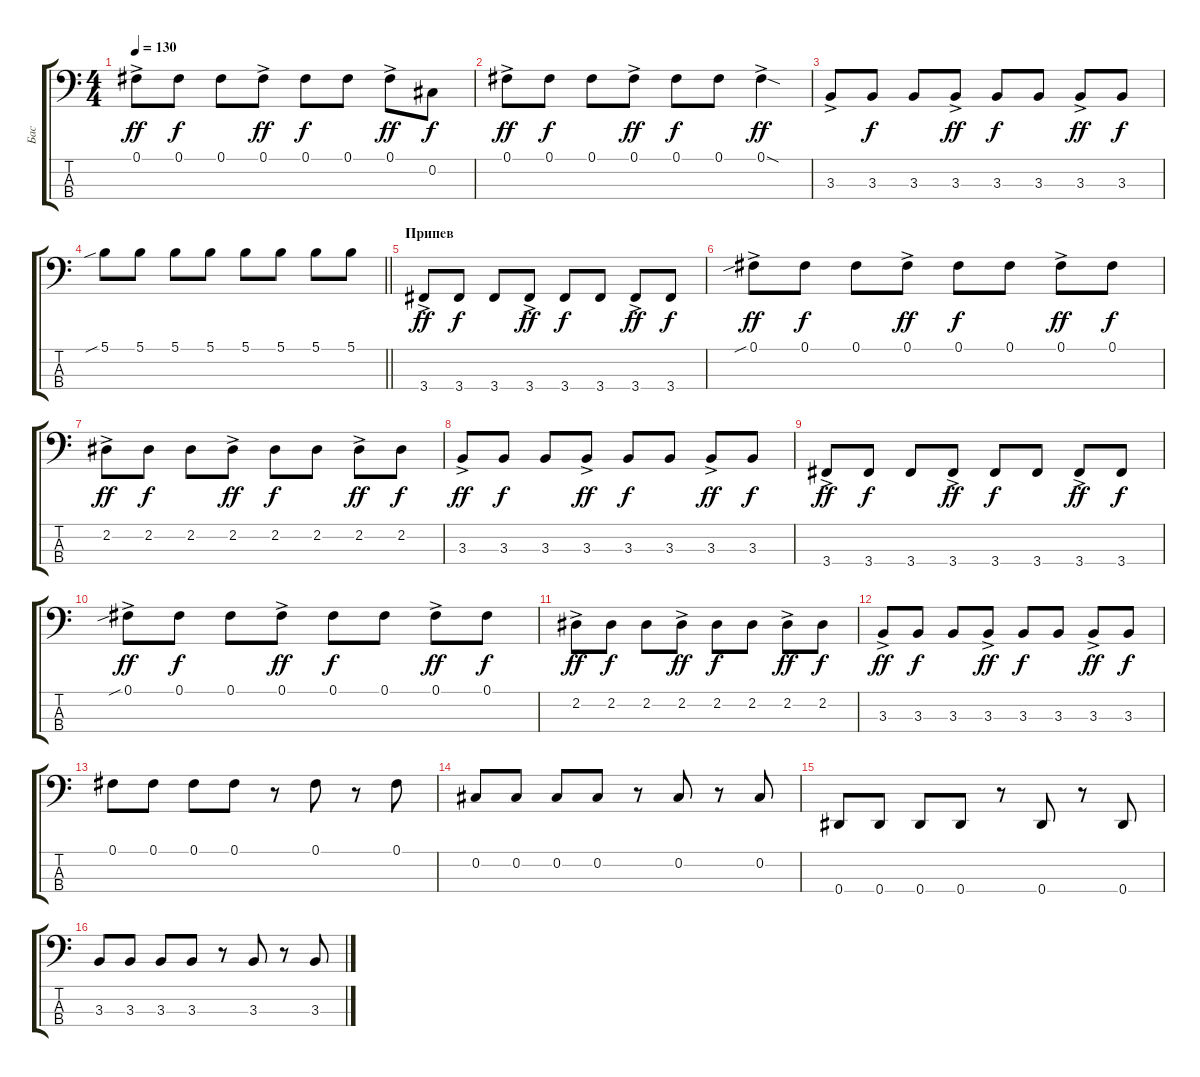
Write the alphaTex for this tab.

\track ("Бас" "Бас") {instrument electricbassfinger}
\staff {score tabs}
\tuning (Gb2 Db2 Ab1 Eb1) {hide}
\ts (4 4)
\tempo 130
\clef f4
\ks c
0.1{ac}.8{dy ff} 0.1.8{dy f} 0.1.8 0.1{ac}.8{dy ff} 0.1.8{dy f} 0.1.8 0.1{ac}.8{dy ff} 0.2.8{dy f} |
0.1{ac}.8{dy ff} 0.1.8{dy f} 0.1.8 0.1{ac}.8{dy ff} 0.1.8{dy f} 0.1.8 0.1{sod ac}.4{dy ff} |
3.3{ac}.8 3.3.8{dy f} 3.3.8 3.3{ac}.8{dy ff} 3.3.8{dy f} 3.3.8 3.3{ac}.8{dy ff} 3.3.8{dy f} |
\barLineRight lightlight
5.1{sib}.8 5.1.8 5.1.8 5.1.8 5.1.8 5.1.8 5.1.8 5.1.8 |
\section ("" "Припев")
3.4{ac}.8{dy ff} 3.4.8{dy f} 3.4.8 3.4{ac}.8{dy ff} 3.4.8{dy f} 3.4.8 3.4{ac}.8{dy ff} 3.4.8{dy f} |
0.1{sib ac}.8{dy ff} 0.1.8{dy f} 0.1.8 0.1{ac}.8{dy ff} 0.1.8{dy f} 0.1.8 0.1{ac}.8{dy ff} 0.1.8{dy f} |
2.2{ac}.8{dy ff} 2.2.8{dy f} 2.2.8 2.2{ac}.8{dy ff} 2.2.8{dy f} 2.2.8 2.2{ac}.8{dy ff} 2.2.8{dy f} |
3.3{ac}.8{dy ff} 3.3.8{dy f} 3.3.8 3.3{ac}.8{dy ff} 3.3.8{dy f} 3.3.8 3.3{ac}.8{dy ff} 3.3.8{dy f} |
3.4{ac}.8{dy ff} 3.4.8{dy f} 3.4.8 3.4{ac}.8{dy ff} 3.4.8{dy f} 3.4.8 3.4{ac}.8{dy ff} 3.4.8{dy f} |
0.1{sib ac}.8{dy ff} 0.1.8{dy f} 0.1.8 0.1{ac}.8{dy ff} 0.1.8{dy f} 0.1.8 0.1{ac}.8{dy ff} 0.1.8{dy f} |
2.2{ac}.8{dy ff} 2.2.8{dy f} 2.2.8 2.2{ac}.8{dy ff} 2.2.8{dy f} 2.2.8 2.2{ac}.8{dy ff} 2.2.8{dy f} |
3.3{ac}.8{dy ff} 3.3.8{dy f} 3.3.8 3.3{ac}.8{dy ff} 3.3.8{dy f} 3.3.8 3.3{ac}.8{dy ff} 3.3.8{dy f} |
0.1.8 0.1.8 0.1.8 0.1.8 r.8 0.1.8 r.8 0.1.8 |
0.2.8 0.2.8 0.2.8 0.2.8 r.8 0.2.8 r.8 0.2.8 |
0.4.8 0.4.8 0.4.8 0.4.8 r.8 0.4.8 r.8 0.4.8 |
3.3.8 3.3.8 3.3.8 3.3.8 r.8 3.3.8 r.8 3.3.8
